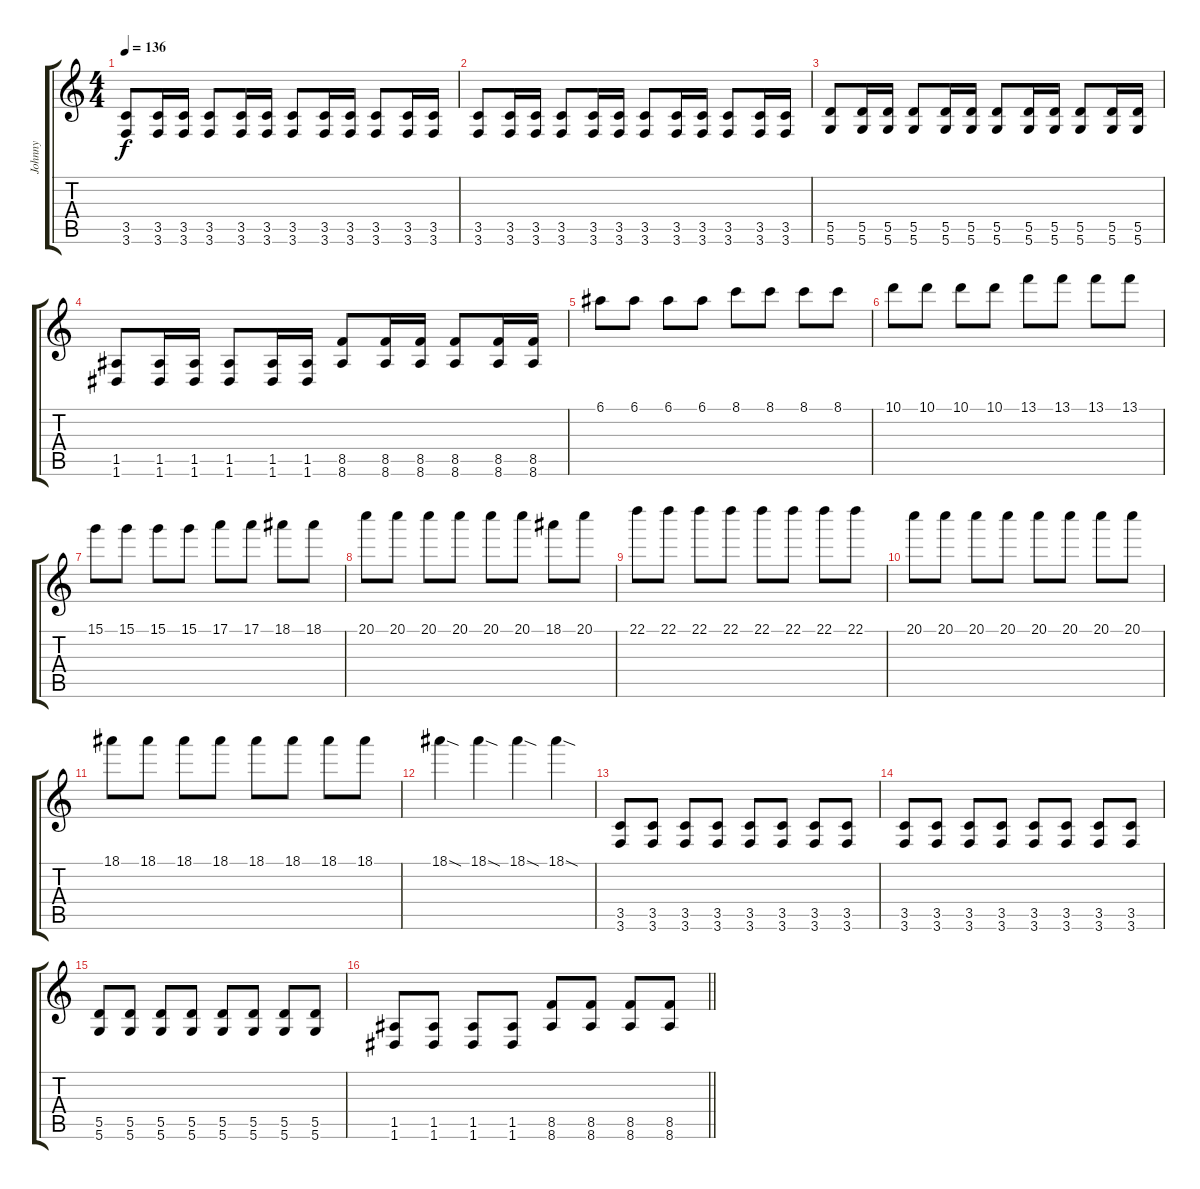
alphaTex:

\track ("Johnny" "Johnny") {instrument distortionguitar}
\staff {score tabs}
\tuning (E4 B3 G3 D3 A2 D2) {hide}
\ts (4 4)
\tempo 136
\clef g2
\ks c
(3.5 3.6).8{dy f} (3.5 3.6).16 (3.5 3.6).16 (3.5 3.6).8 (3.5 3.6).16 (3.5 3.6).16 (3.5 3.6).8 (3.5 3.6).16 (3.5 3.6).16 (3.5 3.6).8 (3.5 3.6).16 (3.5 3.6).16 |
(3.5 3.6).8 (3.5 3.6).16 (3.5 3.6).16 (3.5 3.6).8 (3.5 3.6).16 (3.5 3.6).16 (3.5 3.6).8 (3.5 3.6).16 (3.5 3.6).16 (3.5 3.6).8 (3.5 3.6).16 (3.5 3.6).16 |
(5.5 5.6).8 (5.5 5.6).16 (5.5 5.6).16 (5.5 5.6).8 (5.5 5.6).16 (5.5 5.6).16 (5.5 5.6).8 (5.5 5.6).16 (5.5 5.6).16 (5.5 5.6).8 (5.5 5.6).16 (5.5 5.6).16 |
(1.5 1.6).8 (1.5 1.6).16 (1.5 1.6).16 (1.5 1.6).8 (1.5 1.6).16 (1.5 1.6).16 (8.5 8.6).8 (8.5 8.6).16 (8.5 8.6).16 (8.5 8.6).8 (8.5 8.6).16 (8.5 8.6).16 |
6.1.8 6.1.8 6.1.8 6.1.8 8.1.8 8.1.8 8.1.8 8.1.8 |
10.1.8 10.1.8 10.1.8 10.1.8 13.1.8 13.1.8 13.1.8 13.1.8 |
15.1.8 15.1.8 15.1.8 15.1.8 17.1.8 17.1.8 18.1.8 18.1.8 |
20.1.8 20.1.8 20.1.8 20.1.8 20.1.8 20.1.8 18.1.8 20.1.8 |
22.1.8 22.1.8 22.1.8 22.1.8 22.1.8 22.1.8 22.1.8 22.1.8 |
20.1.8 20.1.8 20.1.8 20.1.8 20.1.8 20.1.8 20.1.8 20.1.8 |
18.1.8 18.1.8 18.1.8 18.1.8 18.1.8 18.1.8 18.1.8 18.1.8 |
18.1{sod}.4 18.1{sod}.4 18.1{sod}.4 18.1{sod}.4 |
(3.5 3.6).8 (3.5 3.6).8 (3.5 3.6).8 (3.5 3.6).8 (3.5 3.6).8 (3.5 3.6).8 (3.5 3.6).8 (3.5 3.6).8 |
(3.5 3.6).8 (3.5 3.6).8 (3.5 3.6).8 (3.5 3.6).8 (3.5 3.6).8 (3.5 3.6).8 (3.5 3.6).8 (3.5 3.6).8 |
(5.5 5.6).8 (5.5 5.6).8 (5.5 5.6).8 (5.5 5.6).8 (5.5 5.6).8 (5.5 5.6).8 (5.5 5.6).8 (5.5 5.6).8 |
\barLineRight lightlight
(1.5 1.6).8 (1.5 1.6).8 (1.5 1.6).8 (1.5 1.6).8 (8.5 8.6).8 (8.5 8.6).8 (8.5 8.6).8 (8.5 8.6).8
